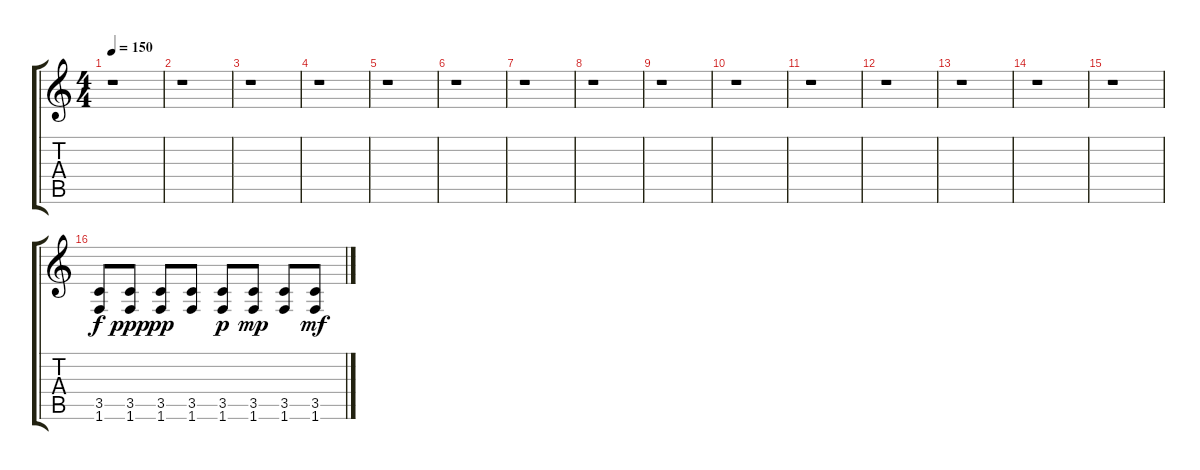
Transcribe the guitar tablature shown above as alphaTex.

\track "" {instrument overdrivenguitar}
\staff {score tabs}
\tuning (E4 B3 G3 D3 A2 E2) {hide}
\ts (4 4)
\tempo 150
\clef g2
\ks c
r.1{dy f} |
r.1 |
r.1 |
r.1 |
r.1 |
r.1 |
r.1 |
r.1 |
r.1 |
r.1 |
r.1 |
r.1 |
r.1 |
r.1 |
r.1 |
(3.5 1.6).8 (3.5 1.6).8{dy ppp} (3.5 1.6).8{dy pp} (3.5 1.6).8 (3.5 1.6).8{dy p} (3.5 1.6).8{dy mp} (3.5 1.6).8 (3.5 1.6).8{dy mf}
